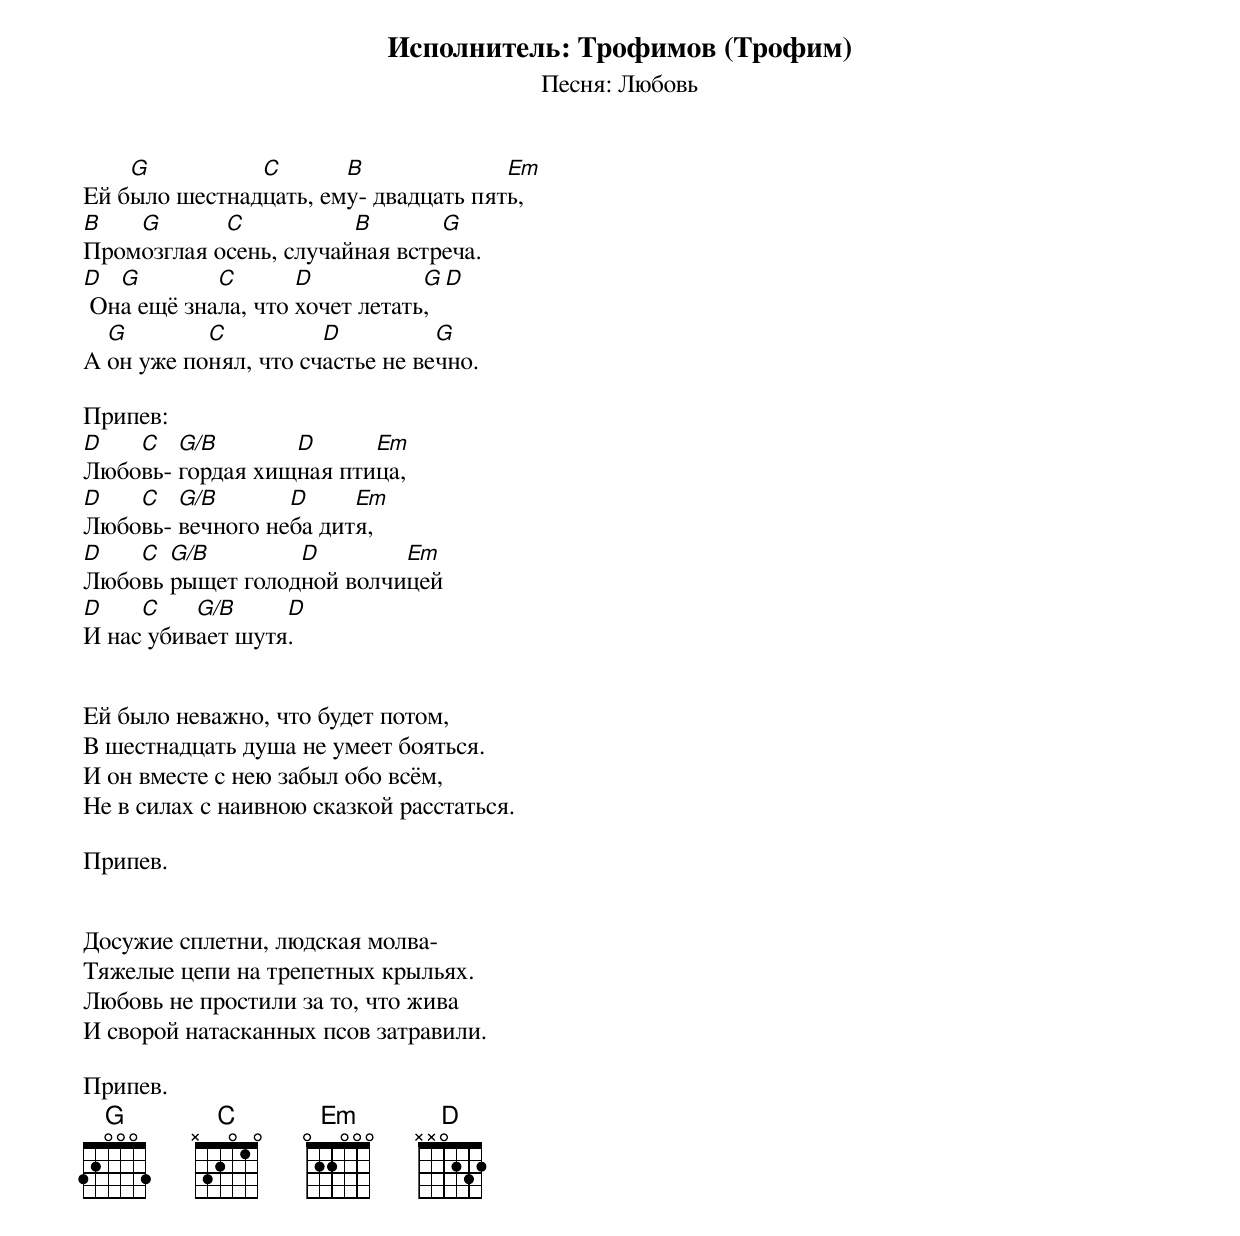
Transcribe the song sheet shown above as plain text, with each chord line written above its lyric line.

Исполнитель: Трофимов (Трофим)
Песня: Любовь

    G          C       В              Em
Ей было шестнадцать, ему- двадцать пять,
В   G       C           В       G
Промозглая осень, случайная встреча.
D  G        C       D           G   D
 Она ещё знала, что хочет летать,
  G        C          D          G
А он уже понял, что счастье не вечно.

Припев:
D   C   G/B       D      Em
Любовь- гордая хищная птица,
D   C   G/B       D     Em
Любовь- вечного неба дитя,
D   C  G/B        D        Em
Любовь рыщет голодной волчицей
D    C    G/B     D
И нас убивает шутя.


Ей было неважно, что будет потом,
В шестнадцать душа не умеет бояться.
И он вместе с нею забыл обо всём,
Не в силах с наивною сказкой расстаться.

Припев.


Досужие сплетни, людская молва-
Тяжелые цепи на трепетных крыльях.
Любовь не простили за то, что жива
И сворой натасканных псов затравили.

Припев.
